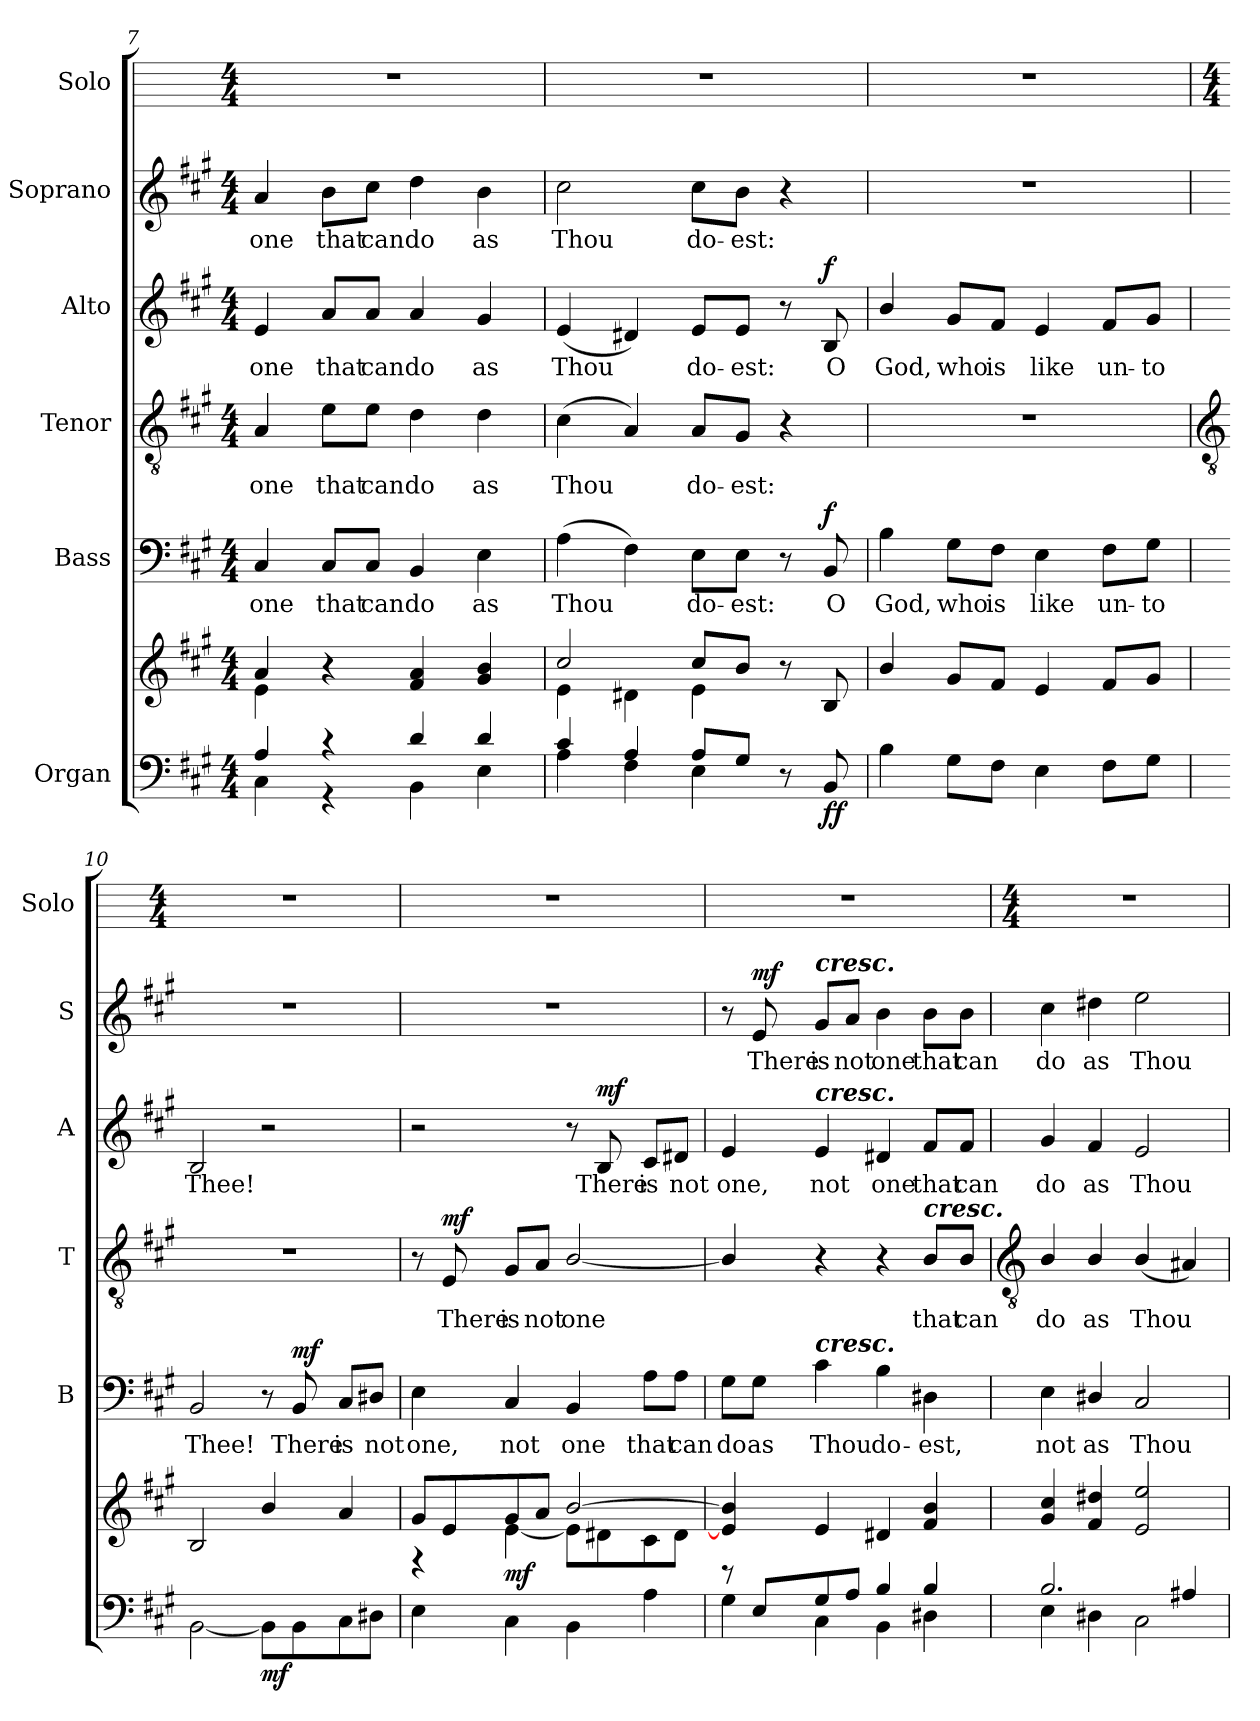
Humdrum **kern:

**kern	**kern	**dynam	**kern	**text	**dynam	**kern	**text	**dynam	**kern	**text	**dynam	**kern	**text	**dynam	**kern
*part6	*part6	*part6	*part5	*part5	*part5	*part4	*part4	*part4	*part3	*part3	*part3	*part2	*part2	*part2	*part1
*staff7	*staff6	*staff6/7	*staff5	*staff5	*staff5	*staff4	*staff4	*staff4	*staff3	*staff3	*staff3	*staff2	*staff2	*staff2	*staff1
*I"Organ	*	*	*I"Bass	*	*	*I"Tenor	*	*	*I"Alto	*	*	*I"Soprano	*	*	*I"Solo
*	*	*	*I'B	*	*	*I'T	*	*	*I'A	*	*	*I'S	*	*	*I'Solo
*clefF4	*clefG2	*	*clefF4	*	*	*clefGv2	*	*	*clefG2	*	*	*clefG2	*	*	*
*k[f#c#g#]	*k[f#c#g#]	*	*k[f#c#g#]	*	*	*k[f#c#g#]	*	*	*k[f#c#g#]	*	*	*k[f#c#g#]	*	*	*
*A:	*A:	*	*A:	*	*	*A:	*	*	*A:	*	*	*A:	*	*	*
*M4/4	*M4/4	*	*M4/4	*	*	*M4/4	*	*	*M4/4	*	*	*M4/4	*	*	*M4/4
=7	=7	=7	=7	=7	=7	=7	=7	=7	=7	=7	=7	=7	=7	=7	=7
*^	*^	*	*	*	*	*	*	*	*	*	*	*	*	*	*
!	!	!	!	!	!	!LO:LY:b	!	!	!LO:LY:b	!	!	!LO:LY:b	!	!	!LO:LY:b	!	!
4A/	4C#\	4a	4e\	.	4C#	one	.	4A	one	.	4e	one	.	4a	one	.	1r
!	!	!	!	!	!	!LO:LY:b	!	!	!LO:LY:b	!	!	!LO:LY:b	!	!	!LO:LY:b	!	!
4r	4r	4r	2.ryy	.	8C#/L	that	.	8e\L	that	.	8a/L	that	.	8b\L	that	.	.
!	!	!	!	!	!	!LO:LY:b	!	!	!LO:LY:b	!	!	!LO:LY:b	!	!	!LO:LY:b	!	!
.	.	.	.	.	8C#/J	can	.	8e\J	can	.	8a/J	can	.	8cc#\J	can	.	.
!	!	!	!	!	!	!LO:LY:b	!	!	!LO:LY:b	!	!	!LO:LY:b	!	!	!LO:LY:b	!	!
4d/	4BB\	4f# 4a	.	.	4BB	do	.	4d	do	.	4a	do	.	4dd	do	.	.
!	!	!	!	!	!	!LO:LY:b	!	!	!LO:LY:b	!	!	!LO:LY:b	!	!	!LO:LY:b	!	!
4d/	4E\	4g# 4b	.	.	4E	as	.	4d	as	.	4g#	as	.	4b	as	.	.
=8	=8	=8	=8	=8	=8	=8	=8	=8	=8	=8	=8	=8	=8	=8	=8	=8	=8
!	!	!	!	!	!	!LO:LY:b	!	!	!LO:LY:b	!	!	!LO:LY:b	!	!	!LO:LY:b	!	!
4c#/	4A\	2cc#/	4e\	.	(>4A	Thou	.	(<4c#	Thou	.	(<4e	Thou	.	2cc#	Thou	.	1r
4A/	4F#\	.	4d#X\	.	4F#\)	.	.	4A)	.	.	4d#X)	.	.	.	.	.	.
!	!	!	!	!	!	!LO:LY:b	!	!	!LO:LY:b	!	!	!LO:LY:b	!	!	!LO:LY:b	!	!
8A/L	4E\	8cc#/L	4e\	.	8E\L	do-	.	8A/L	do-	.	8e/L	do-	.	8cc#\L	do-	.	.
!	!	!	!	!	!	!LO:LY:b	!	!	!LO:LY:b	!	!	!LO:LY:b	!	!	!LO:LY:b	!	!
8G#/J	.	8b/J	.	.	8E\J	-est:	.	8G#/J	-est:	.	8e/J	-est:	.	8b\J	-est:	.	.
4ryy	8r	8r	4ryy	.	8r	.	.	4r	.	.	8r	.	.	4r	.	.	.
!	!	!	!	!LO:DY:b=2	!	!LO:LY:b	!	!	!	!	!	!LO:LY:b	!	!	!	!	!
!	!	!	!	!LO:DY:n=1:b	!	!	!LO:DY:b	!	!	!	!	!	!LO:DY:b	!	!	!	!
.	8BB/	8B	.	f f	8BB	O	f	.	.	.	8B	O	f	.	.	.	.
=9	=9	=9	=9	=9	=9	=9	=9	=9	=9	=9	=9	=9	=9	=9	=9	=9	=9
!	!	!	!	!	!	!LO:LY:b	!	!	!	!	!	!LO:LY:b	!	!	!	!	!
1ryy	4B\	4b/	1ryy	.	4B\	God,	.	1r	.	.	4b/	God,	.	1r	.	.	1r
!	!	!	!	!	!	!LO:LY:b	!	!	!	!	!	!LO:LY:b	!	!	!	!	!
.	8G#\L	8g#L	.	.	8G#\L	who	.	.	.	.	8g#/L	who	.	.	.	.	.
!	!	!	!	!	!	!LO:LY:b	!	!	!	!	!	!LO:LY:b	!	!	!	!	!
.	8F#\J	8f#J	.	.	8F#\J	is	.	.	.	.	8f#/J	is	.	.	.	.	.
!	!	!	!	!	!	!LO:LY:b	!	!	!	!	!	!LO:LY:b	!	!	!	!	!
.	4E\	4e	.	.	4E	like	.	.	.	.	4e	like	.	.	.	.	.
!	!	!	!	!	!	!LO:LY:b	!	!	!	!	!	!LO:LY:b	!	!	!	!	!
.	8F#\L	8f#L	.	.	8F#\L	un-	.	.	.	.	8f#/L	un-	.	.	.	.	.
!	!	!	!	!	!	!LO:LY:b	!	!	!	!	!	!LO:LY:b	!	!	!	!	!
.	8G#\J	8g#J	.	.	8G#\J	-to	.	.	.	.	8g#/J	-to	.	.	.	.	.
!!LO:LB:g=z
=10	=10	=10	=10	=10	=10	=10	=10	=10	=10	=10	=10	=10	=10	=10	=10	=10	=10
*	*	*	*	*	*	*	*	*clefGv2	*	*	*	*	*	*	*	*	*
*	*	*	*	*	*	*	*	*	*	*	*	*	*	*	*	*	*M4/4
!	!	!	!	!	!	!LO:LY:b	!	!	!	!	!	!LO:LY:b	!	!	!	!	!
1ryy	[2BB\	2B/	1ryy	.	2BB	Thee!	.	1r	.	.	2B	Thee!	.	1r	.	.	1r
!	!	!	!	!LO:DY:b=2	!	!	!	!	!	!	!	!	!	!	!	!	!
.	8BB\L]	4b/	.	mf	8r	.	.	.	.	.	2r	.	.	.	.	.	.
!	!	!	!	!	!	!LO:LY:b	!LO:DY:b	!	!	!	!	!	!	!	!	!	!
.	8BB\	.	.	.	8BB	There	mf	.	.	.	.	.	.	.	.	.	.
!	!	!	!	!	!	!LO:LY:b	!	!	!	!	!	!	!	!	!	!	!
.	8C#\	4a/	.	.	8C#/L	is	.	.	.	.	.	.	.	.	.	.	.
!	!	!	!	!	!	!LO:LY:b	!	!	!	!	!	!	!	!	!	!	!
.	8D#X\J	.	.	.	8D#X/J	not	.	.	.	.	.	.	.	.	.	.	.
=11	=11	=11	=11	=11	=11	=11	=11	=11	=11	=11	=11	=11	=11	=11	=11	=11	=11
!	!	!	!	!	!	!LO:LY:b	!	!	!	!	!	!	!	!	!	!	!
1ryy	4E\	8g#/L	4r	.	4E	one,	.	8r	.	.	2r	.	.	1r	.	.	1r
!	!	!	!	!	!	!	!	!	!LO:LY:b	!LO:DY:b	!	!	!	!	!	!	!
.	.	8e/	.	.	.	.	.	8E	There	mf	.	.	.	.	.	.	.
!	!	!	!	!LO:DY:b	!	!LO:LY:b	!	!	!LO:LY:b	!	!	!	!	!	!	!	!
.	4C#\	8g#/	[4e\	mf	4C#	not	.	8G#/L	is	.	.	.	.	.	.	.	.
!	!	!	!	!	!	!	!	!	!LO:LY:b	!	!	!	!	!	!	!	!
.	.	8a/J	.	.	.	.	.	8A/J	not	.	.	.	.	.	.	.	.
!	!	!	!	!	!	!LO:LY:b	!	!	!LO:LY:b	!	!	!	!	!	!	!	!
.	4BB\	[2b/	8e\L]	.	4BB	one	.	[2B/	one	.	8r	.	.	.	.	.	.
!	!	!	!	!	!	!	!	!	!	!	!	!LO:LY:b	!LO:DY:b	!	!	!	!
.	.	.	8d#X\	.	.	.	.	.	.	.	8B	There	mf	.	.	.	.
!	!	!	!	!	!	!LO:LY:b	!	!	!	!	!	!LO:LY:b	!	!	!	!	!
.	4A\	.	8c#\	.	8A\L	that	.	.	.	.	8c#/L	is	.	.	.	.	.
!	!	!	!	!	!	!LO:LY:b	!	!	!	!	!	!LO:LY:b	!	!	!	!	!
.	.	.	8d#\J	.	8A\J	can	.	.	.	.	8d#X/J	not	.	.	.	.	.
=12	=12	=12	=12	=12	=12	=12	=12	=12	=12	=12	=12	=12	=12	=12	=12	=12	=12
!	!	!	!	!	!	!LO:LY:b	!	!	!	!	!	!LO:LY:b	!	!	!	!	!
8r	4G#\	4e/] 4b/]	1ryy	.	8G#\L	do	.	4B/]	.	.	4e	one,	.	8r	.	.	1r
!	!	!	!	!	!	!LO:LY:b	!	!	!	!	!	!	!	!	!LO:LY:b	!LO:DY:b	!
8E/L	.	.	.	.	8G#\J	as	.	.	.	.	.	.	.	8e	There	mf	.
!	!	!	!	!	!	!	!	!	!	!	!	!	!	!LO:TX:a:Bi:t=cresc.	!	!	!
!	!	!	!	!	!	!	!	!	!	!	!LO:TX:a:Bi:t=cresc.	!	!	!	!	!	!
!	!	!	!	!	!LO:TX:a:Bi:t=cresc.	!	!	!	!	!	!	!	!	!	!	!	!
!	!	!	!	!	!	!LO:LY:b	!	!	!	!	!	!LO:LY:b	!	!	!LO:LY:b	!	!
8G#/	4C#\	4e/	.	.	4c#	Thou	.	4r	.	.	4e	not	.	8g#/L	is	.	.
!	!	!	!	!	!	!	!	!	!	!	!	!	!	!	!LO:LY:b	!	!
8A/J	.	.	.	.	.	.	.	.	.	.	.	.	.	8a/J	not	.	.
!	!	!	!	!	!	!LO:LY:b	!	!	!	!	!	!LO:LY:b	!	!	!LO:LY:b	!	!
4B/	4BB\	4d#X/	.	.	4B	do-	.	4r	.	.	4d#X	one	.	4b	one	.	.
!	!	!	!	!	!	!	!	!LO:TX:a:Bi:t=cresc.	!	!	!	!	!	!	!	!	!
!	!	!	!	!	!	!LO:LY:b	!	!	!LO:LY:b	!	!	!LO:LY:b	!	!	!LO:LY:b	!	!
4B/	4D#X\	4f#/ 4b/	.	.	4D#X	-est,	.	8B/L	that	.	8f#/L	that	.	8b\L	that	.	.
!	!	!	!	!	!	!	!	!	!LO:LY:b	!	!	!LO:LY:b	!	!	!LO:LY:b	!	!
.	.	.	.	.	.	.	.	8B/J	can	.	8f#/J	can	.	8b\J	can	.	.
*	*	*v	*v	*	*	*	*	*	*	*	*	*	*	*	*	*	*
!!LO:LB:g=z
=13	=13	=13	=13	=13	=13	=13	=13	=13	=13	=13	=13	=13	=13	=13	=13	=13
*	*	*	*	*	*	*	*clefGv2	*	*	*	*	*	*	*	*	*
*	*	*	*	*	*	*	*	*	*	*	*	*	*	*	*	*M4/4
!	!	!	!	!	!LO:LY:b	!	!	!LO:LY:b	!	!	!LO:LY:b	!	!	!LO:LY:b	!	!
2.B/	4E\	4g# 4cc#	.	4E	not	.	4B/	do	.	4g#	do	.	4cc#	do	.	1r
!	!	!	!	!	!LO:LY:b	!	!	!LO:LY:b	!	!	!LO:LY:b	!	!	!LO:LY:b	!	!
.	4D#X\	4f# 4dd#X	.	4D#X/	as	.	4B/	as	.	4f#	as	.	4dd#X	as	.	.
!	!	!	!	!	!LO:LY:b	!	!	!LO:LY:b	!	!	!LO:LY:b	!	!	!LO:LY:b	!	!
.	2C#\	2e 2ee	.	2C#	Thou	.	(<4B/	Thou	.	2e	Thou	.	2ee	Thou	.	.
4A#X/	.	.	.	.	.	.	4A#X)	.	.	.	.	.	.	.	.	.
*v	*v	*	*	*	*	*	*	*	*	*	*	*	*	*	*	*
=	=	=	=	=	=	=	=	=	=	=	=	=	=	=	=
*-	*-	*-	*-	*-	*-	*-	*-	*-	*-	*-	*-	*-	*-	*-	*-
